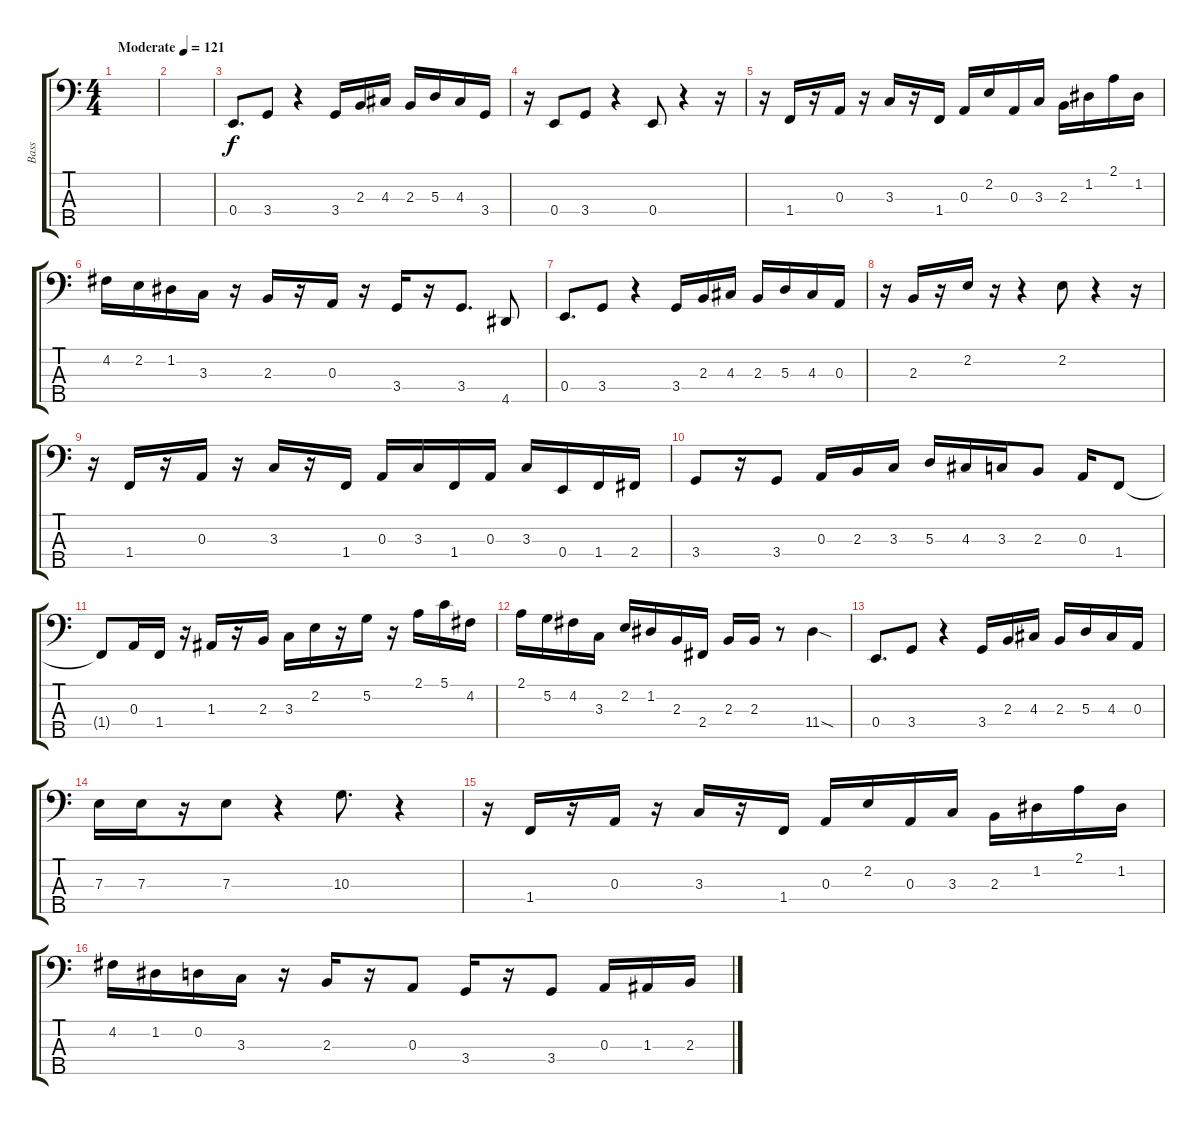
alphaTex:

\track ("Bass" "Bass") {instrument electricbasspick}
\staff {score tabs}
\tuning (G2 D2 A1 E1 B0) {hide}
\ts (4 4)
\tempo (121 "Moderate")
\clef f4
\ks c
|
|
0.4.8{d} 3.4.8 r.4 3.4.16 2.3.16 4.3.16 2.3.16 5.3.16 4.3.16 3.4.16 |
r.16 0.4.8 3.4.8 r.4 0.4.8 r.4 r.16 |
r.16 1.4.16 r.16 0.3.16 r.16 3.3.16 r.16 1.4.16 0.3.16 2.2.16 0.3.16 3.3.16 2.3.16 1.2.16 2.1.16 1.2.16 |
4.2.16 2.2.16 1.2.16 3.3.16 r.16 2.3.16 r.16 0.3.16 r.16 3.4.16 r.16 3.4.8{d} 4.5.8 |
0.4.8{d} 3.4.8 r.4 3.4.16 2.3.16 4.3.16 2.3.16 5.3.16 4.3.16 0.3.16 |
r.16 2.3.16 r.16 2.2.16 r.16 r.4 2.2.8 r.4 r.16 |
r.16 1.4.16 r.16 0.3.16 r.16 3.3.16 r.16 1.4.16 0.3.16 3.3.16 1.4.16 0.3.16 3.3.16 0.4.16 1.4.16 2.4.16 |
3.4.8 r.16 3.4.8 0.3.16 2.3.16 3.3.16 5.3.16 4.3.16 3.3.16 2.3.8 0.3.16 1.4.8 |
1.4{t}.8 0.3.16 1.4.16 r.16 1.3.16 r.16 2.3.16 3.3.16 2.2.16 r.16 5.2.16 r.16 2.1.16 5.1.16 4.2.16 |
2.1.16 5.2.16 4.2.16 3.3.16 2.2.16 1.2.16 2.3.16 2.4.16 2.3.16 2.3.16 r.8 11.4{sod}.4 |
0.4.8{d} 3.4.8 r.4 3.4.16 2.3.16 4.3.16 2.3.16 5.3.16 4.3.16 0.3.16 |
7.3.16 7.3.16 r.16 7.3.8 r.4 10.3.8{d} r.4 |
r.16 1.4.16 r.16 0.3.16 r.16 3.3.16 r.16 1.4.16 0.3.16 2.2.16 0.3.16 3.3.16 2.3.16 1.2.16 2.1.16 1.2.16 |
4.2.16 1.2.16 0.2.16 3.3.16 r.16 2.3.16 r.16 0.3.8 3.4.16 r.16 3.4.8 0.3.16 1.3.16 2.3.16
